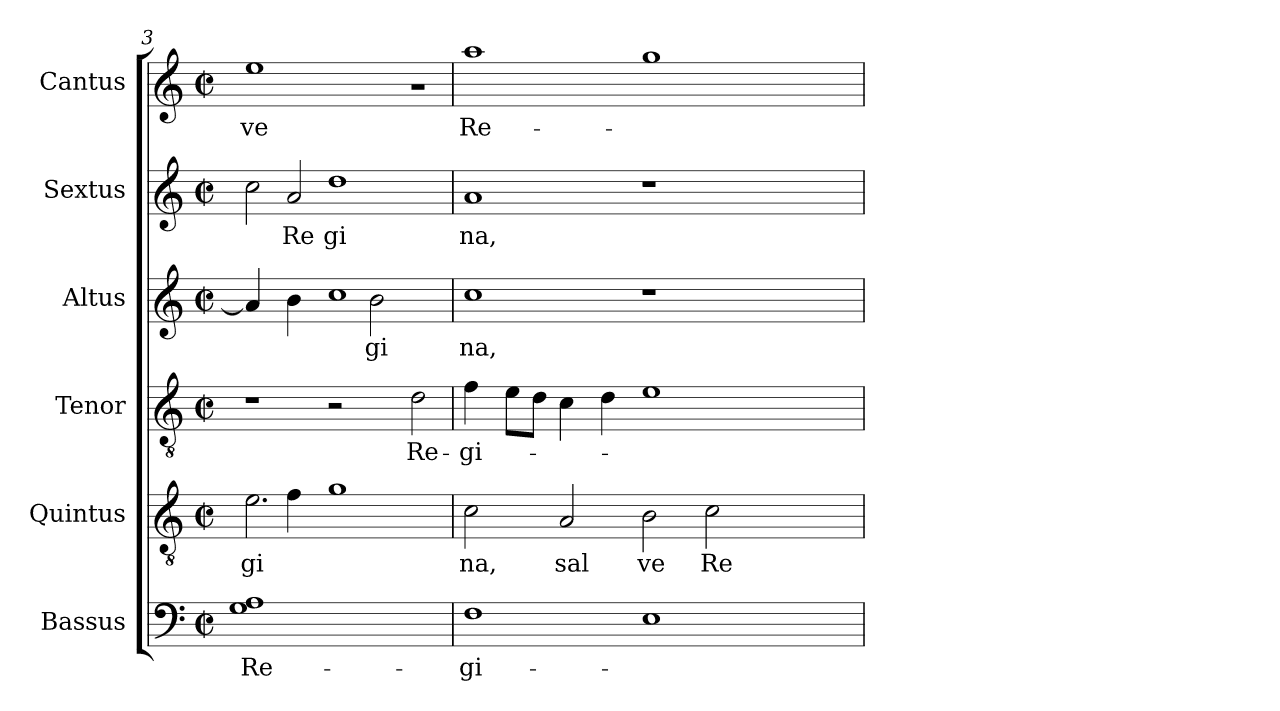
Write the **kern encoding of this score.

**kern	**text	**kern	**text	**kern	**text	**kern	**text	**kern	**text	**kern	**text
*part6	*part6	*part5	*part5	*part4	*part4	*part3	*part3	*part2	*part2	*part1	*part1
*staff6	*staff6	*staff5	*staff5	*staff4	*staff4	*staff3	*staff3	*staff2	*staff2	*staff1	*staff1
*I"Bassus	*	*I"Quintus	*	*I"Tenor	*	*I"Altus	*	*I"Sextus	*	*I"Cantus	*
*I'Bassus	*	*I'Quintus	*	*I'Tenor	*	*I'Altus	*	*I'Sextus	*	*I'Cantus	*
*clefF4	*	*clefGv2	*	*clefGv2	*	*clefG2	*	*clefG2	*	*clefG2	*
*M2/2	*	*M2/2	*	*M2/2	*	*M2/2	*	*M2/2	*	*M2/2	*
*met(c|)	*	*met(c|)	*	*met(c|)	*	*met(c|)	*	*met(c|)	*	*met(c|)	*
=3	=3	=3	=3	=3	=3	=3	=3	=3	=3	=3	=3
!LO:N:vis=1	!LO:LY:b:cj	!LO:N:vis=2.	!LO:LY:b:cj	!LO:N:vis=1	!	!	!	!LO:N:vis=2	!	!	!LO:LY:b:cj
4A 4G	Re-	4e\	gi	2r	.	4a/]	.	4cc\	.	1ee	-ve
!	!	!	!	!	!	!	!	!LO:N:vis=2	!LO:LY:b:cj	!	!
1ryy	.	4f\	.	.	.	4b\	.	4a/	Re	.	.
!	!	!LO:N:vis=1	!	!	!	!LO:N:vis=1	!	!LO:N:vis=1	!LO:LY:b:cj	!	!
.	.	4g	.	2r	.	4cc	.	4dd	gi	.	.
!	!	!	!	!	!	!LO:N:vis=2	!LO:LY:b:cj	!	!	!	!
.	.	2ryy	.	.	.	4b\	gi	2ryy	.	.	.
!	!	!	!	!LO:N:vis=2	!LO:LY:b:cj	!	!	!	!	!LO:N:vis=1	!
.	.	.	.	4d\	Re-	4ryy	.	.	.	4ra	.
=4	=4	=4	=4	=4	=4	=4	=4	=4	=4	=4	=4
!	!LO:LY:b:cj	!	!LO:LY:b:cj	!	!LO:LY:b:cj	!	!LO:LY:b:cj	!	!LO:LY:b:cj	!	!LO:LY:b:cj
1F	-gi-	2c\	na,	4f\	-gi-	1cc	na,	1a	na,	1aa	Re-
.	.	.	.	8e\L	.	.	.	.	.	.	.
.	.	.	.	8d\J	.	.	.	.	.	.	.
!	!	!	!LO:LY:b:cj	!	!	!	!	!	!	!	!
.	.	2A/	sal	4c\	.	.	.	.	.	.	.
.	.	.	.	4d\	.	.	.	.	.	.	.
!	!	!	!LO:LY:b:cj	!	!	!LO:N:vis=1	!	!LO:N:vis=1	!	!	!
1E	.	2B\	ve	1e	.	0r	.	0r	.	1gg	.
!	!	!	!LO:LY:b:cj	!	!	!	!	!	!	!	!
.	.	2c\	Re	.	.	.	.	.	.	.	.
1ryy	.	1ryy	.	1ryy	.	.	.	.	.	1ryy	.
=	=	=	=	=	=	=	=	=	=	=	=
*-	*-	*-	*-	*-	*-	*-	*-	*-	*-	*-	*-
